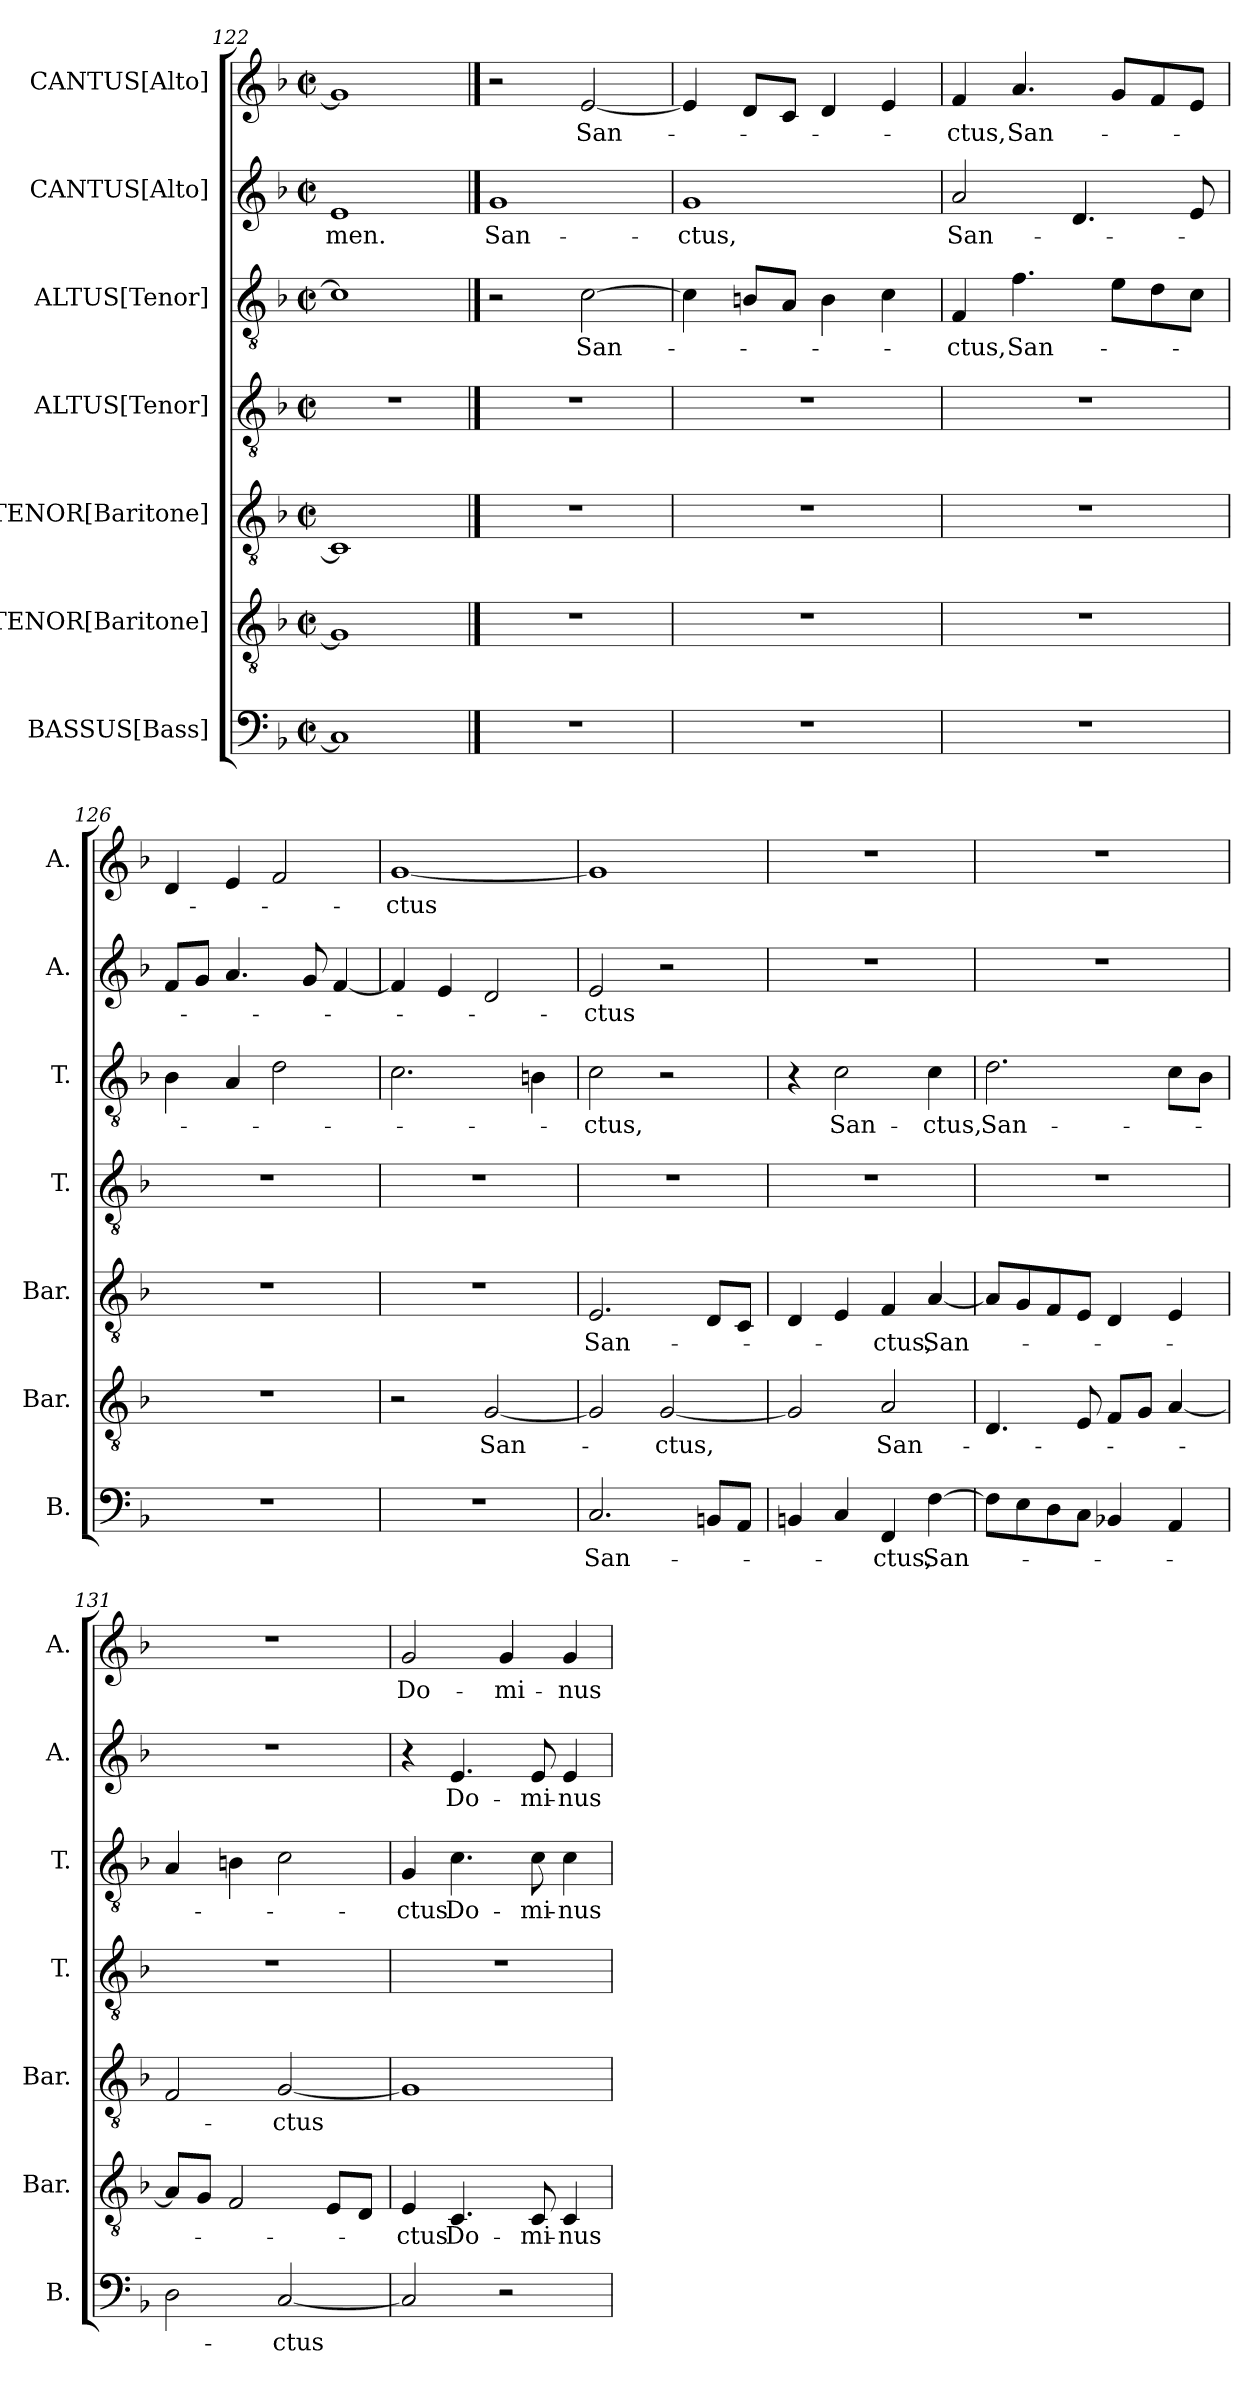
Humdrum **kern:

**kern	**text	**kern	**text	**kern	**text	**kern	**kern	**text	**kern	**text	**kern	**text
*part7	*part7	*part6	*part6	*part5	*part5	*part4	*part3	*part3	*part2	*part2	*part1	*part1
*staff7	*staff7	*staff6	*staff6	*staff5	*staff5	*staff4	*staff3	*staff3	*staff2	*staff2	*staff1	*staff1
*I"BASSUS[Bass]	*	*I"TENOR[Baritone]	*	*I"TENOR[Baritone]	*	*I"ALTUS[Tenor]	*I"ALTUS[Tenor]	*	*I"CANTUS[Alto]	*	*I"CANTUS[Alto]	*
*I'B.	*	*I'Bar.	*	*I'Bar.	*	*I'T.	*I'T.	*	*I'A.	*	*I'A.	*
*clefF4	*	*clefGv2	*	*clefGv2	*	*clefGv2	*clefGv2	*	*clefG2	*	*clefG2	*
*	*	*ITrd7c12	*	*ITrd7c12	*	*ITrd7c12	*ITrd7c12	*	*	*	*	*
*k[b-]	*	*k[b-]	*	*k[b-]	*	*k[b-]	*k[b-]	*	*k[b-]	*	*k[b-]	*
*F:	*	*F:	*	*F:	*	*F:	*F:	*	*F:	*	*F:	*
*M2/2	*	*M2/2	*	*M2/2	*	*M2/2	*M2/2	*	*M2/2	*	*M2/2	*
*met(c|)	*	*met(c|)	*	*met(c|)	*	*met(c|)	*met(c|)	*	*met(c|)	*	*met(c|)	*
=122	=122	=122	=122	=122	=122	=122	=122	=122	=122	=122	=122	=122
!	!	!	!	!	!	!	!	!	!	!LO:LY:b	!	!
1C]	.	1GG]	.	1CC]	.	1r	1C]	.	1e	-men.	1g]	.
!!LO:PB:g=z
==123	==123	==123	==123	==123	==123	==123	==123	==123	==123	==123	==123	==123
!	!	!	!	!	!	!	!	!	!	!LO:LY:b	!	!
1r	.	1r	.	1r	.	1r	2r	.	1g	San-	2r	.
!	!	!	!	!	!	!	!	!LO:LY:b	!	!	!	!LO:LY:b
.	.	.	.	.	.	.	[>2C\	San-	.	.	[<2e/	San-
=124	=124	=124	=124	=124	=124	=124	=124	=124	=124	=124	=124	=124
!	!	!	!	!	!	!	!	!	!	!LO:LY:b	!	!
1r	.	1r	.	1r	.	1r	4C\]	.	1g	-ctus,	4e/]	.
.	.	.	.	.	.	.	8BBn/L	.	.	.	8d/L	.
.	.	.	.	.	.	.	8AA/J	.	.	.	8c/J	.
.	.	.	.	.	.	.	4BB\	.	.	.	4d/	.
.	.	.	.	.	.	.	4C\	.	.	.	4e/	.
=125	=125	=125	=125	=125	=125	=125	=125	=125	=125	=125	=125	=125
!	!	!	!	!	!	!	!	!LO:LY:b	!	!LO:LY:b	!	!LO:LY:b
1r	.	1r	.	1r	.	1r	4FF/	-ctus,	2a/	San-	4f/	-ctus,
!	!	!	!	!	!	!	!	!LO:LY:b	!	!	!	!LO:LY:b
.	.	.	.	.	.	.	4.F\	San-	.	.	4.a/	San-
.	.	.	.	.	.	.	.	.	4.d/	.	.	.
.	.	.	.	.	.	.	8E\L	.	.	.	8g/L	.
.	.	.	.	.	.	.	8D\	.	.	.	8f/	.
.	.	.	.	.	.	.	8C\J	.	8e/	.	8e/J	.
=126	=126	=126	=126	=126	=126	=126	=126	=126	=126	=126	=126	=126
1r	.	1r	.	1r	.	1r	4BB-\	.	8f/L	.	4d/	.
.	.	.	.	.	.	.	.	.	8g/J	.	.	.
.	.	.	.	.	.	.	4AA/	.	4.a/	.	4e/	.
.	.	.	.	.	.	.	2D\	.	.	.	2f/	.
.	.	.	.	.	.	.	.	.	8g/	.	.	.
.	.	.	.	.	.	.	.	.	[<4f/	.	.	.
=127	=127	=127	=127	=127	=127	=127	=127	=127	=127	=127	=127	=127
!	!	!	!	!	!	!	!	!	!	!	!	!LO:LY:b
1r	.	2r	.	1r	.	1r	2.C\	.	4f/]	.	[<1g	-ctus
.	.	.	.	.	.	.	.	.	4e/	.	.	.
!	!	!	!LO:LY:b	!	!	!	!	!	!	!	!	!
.	.	[<2GG/	San-	.	.	.	.	.	2d/	.	.	.
.	.	.	.	.	.	.	4BBn\	.	.	.	.	.
=128	=128	=128	=128	=128	=128	=128	=128	=128	=128	=128	=128	=128
!	!LO:LY:b	!	!	!	!LO:LY:b	!	!	!LO:LY:b	!	!LO:LY:b	!	!
2.C/	San-	2GG/]	.	2.EE/	San-	1r	2C\	-ctus,	2e/	-ctus	1g]	.
!	!	!	!LO:LY:b	!	!	!	!	!	!	!	!	!
.	.	[<2GG/	-ctus,	.	.	.	2r	.	2r	.	.	.
8BBn/L	.	.	.	8DD/L	.	.	.	.	.	.	.	.
8AA/J	.	.	.	8CC/J	.	.	.	.	.	.	.	.
=129	=129	=129	=129	=129	=129	=129	=129	=129	=129	=129	=129	=129
4BBn/	.	2GG/]	.	4DD/	.	1r	4r	.	1r	.	1r	.
!	!	!	!	!	!	!	!	!LO:LY:b	!	!	!	!
4C/	.	.	.	4EE/	.	.	2C\	San-	.	.	.	.
!	!LO:LY:b	!	!LO:LY:b	!	!LO:LY:b	!	!	!	!	!	!	!
4FF/	-ctus,	2AA/	San-	4FF/	-ctus,	.	.	.	.	.	.	.
!	!LO:LY:b	!	!	!	!LO:LY:b	!	!	!LO:LY:b	!	!	!	!
[>4F\	San-	.	.	[<4AA/	San-	.	4C\	-ctus,	.	.	.	.
!!LO:LB:g=z
=130	=130	=130	=130	=130	=130	=130	=130	=130	=130	=130	=130	=130
!	!	!	!	!	!	!	!	!LO:LY:b	!	!	!	!
8F\L]	.	4.DD/	.	8AA/L]	.	1r	2.D\	San-	1r	.	1r	.
8E\	.	.	.	8GG/	.	.	.	.	.	.	.	.
8D\	.	.	.	8FF/	.	.	.	.	.	.	.	.
8C\J	.	8EE/	.	8EE/J	.	.	.	.	.	.	.	.
4BB-X/	.	8FF/L	.	4DD/	.	.	.	.	.	.	.	.
.	.	8GG/J	.	.	.	.	.	.	.	.	.	.
4AA/	.	[<4AA/	.	4EE/	.	.	8C\L	.	.	.	.	.
.	.	.	.	.	.	.	8BB-\J	.	.	.	.	.
=131	=131	=131	=131	=131	=131	=131	=131	=131	=131	=131	=131	=131
2D\	.	8AA/L]	.	2FF/	.	1r	4AA/	.	1r	.	1r	.
.	.	8GG/J	.	.	.	.	.	.	.	.	.	.
.	.	2FF/	.	.	.	.	4BBn\	.	.	.	.	.
!	!LO:LY:b	!	!	!	!LO:LY:b	!	!	!	!	!	!	!
[<2C/	-ctus	.	.	[<2GG/	-ctus	.	2C\	.	.	.	.	.
.	.	8EE/L	.	.	.	.	.	.	.	.	.	.
.	.	8DD/J	.	.	.	.	.	.	.	.	.	.
=132	=132	=132	=132	=132	=132	=132	=132	=132	=132	=132	=132	=132
!	!	!	!LO:LY:b	!	!	!	!	!LO:LY:b	!	!	!	!LO:LY:b
2C/]	.	4EE/	-ctus	1GG]	.	1r	4GG/	-ctus	4r	.	2g/	Do-
!	!	!	!LO:LY:b	!	!	!	!	!LO:LY:b	!	!LO:LY:b	!	!
.	.	4.CC/	Do-	.	.	.	4.C\	Do-	4.e/	Do-	.	.
!	!	!	!	!	!	!	!	!	!	!	!	!LO:LY:b
2r	.	.	.	.	.	.	.	.	.	.	4g/	-mi-
!	!	!	!LO:LY:b	!	!	!	!	!LO:LY:b	!	!LO:LY:b	!	!
.	.	8CC/	-mi-	.	.	.	8C\	-mi-	8e/	-mi-	.	.
!	!	!	!LO:LY:b	!	!	!	!	!LO:LY:b	!	!LO:LY:b	!	!LO:LY:b
.	.	4CC/	-nus	.	.	.	4C\	-nus	4e/	-nus	4g/	-nus
=	=	=	=	=	=	=	=	=	=	=	=	=
*-	*-	*-	*-	*-	*-	*-	*-	*-	*-	*-	*-	*-
